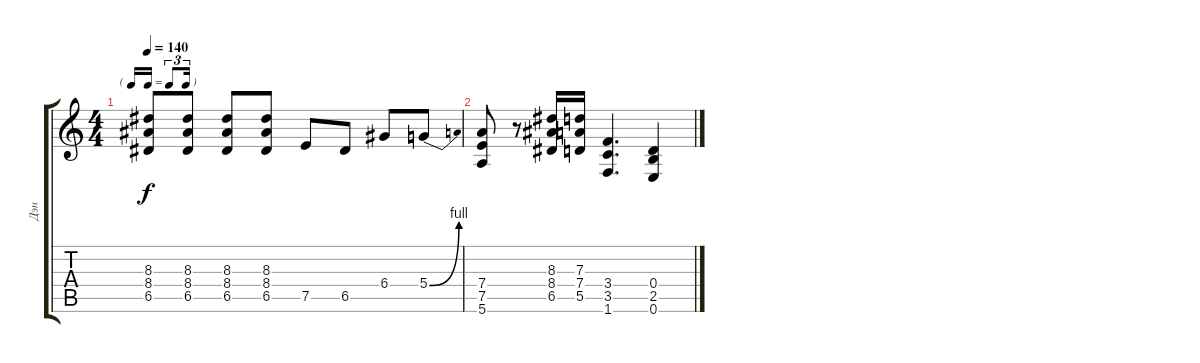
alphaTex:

\track ("Дэн" "Дэн") {instrument distortionguitar}
\staff {score tabs}
\tuning (E4 B3 G3 D3 A2 E2) {hide}
\ts (4 4)
\tf triplet16th
\tempo 140
\clef g2
\ks c
(8.3 8.4 6.5).8{dy f} (8.3 8.4 6.5).8 (8.3 8.4 6.5).8 (8.3 8.4 6.5).8 7.5.8 6.5.8 6.4.8 5.4{be (bend 0 0 60 4)}.8 |
(7.4 7.5 5.6).8 r.8 (8.3 8.4 6.5).16 (7.3 7.4 5.5).16 (3.4 3.5 1.6).4{d} (0.4 2.5 0.6).4
